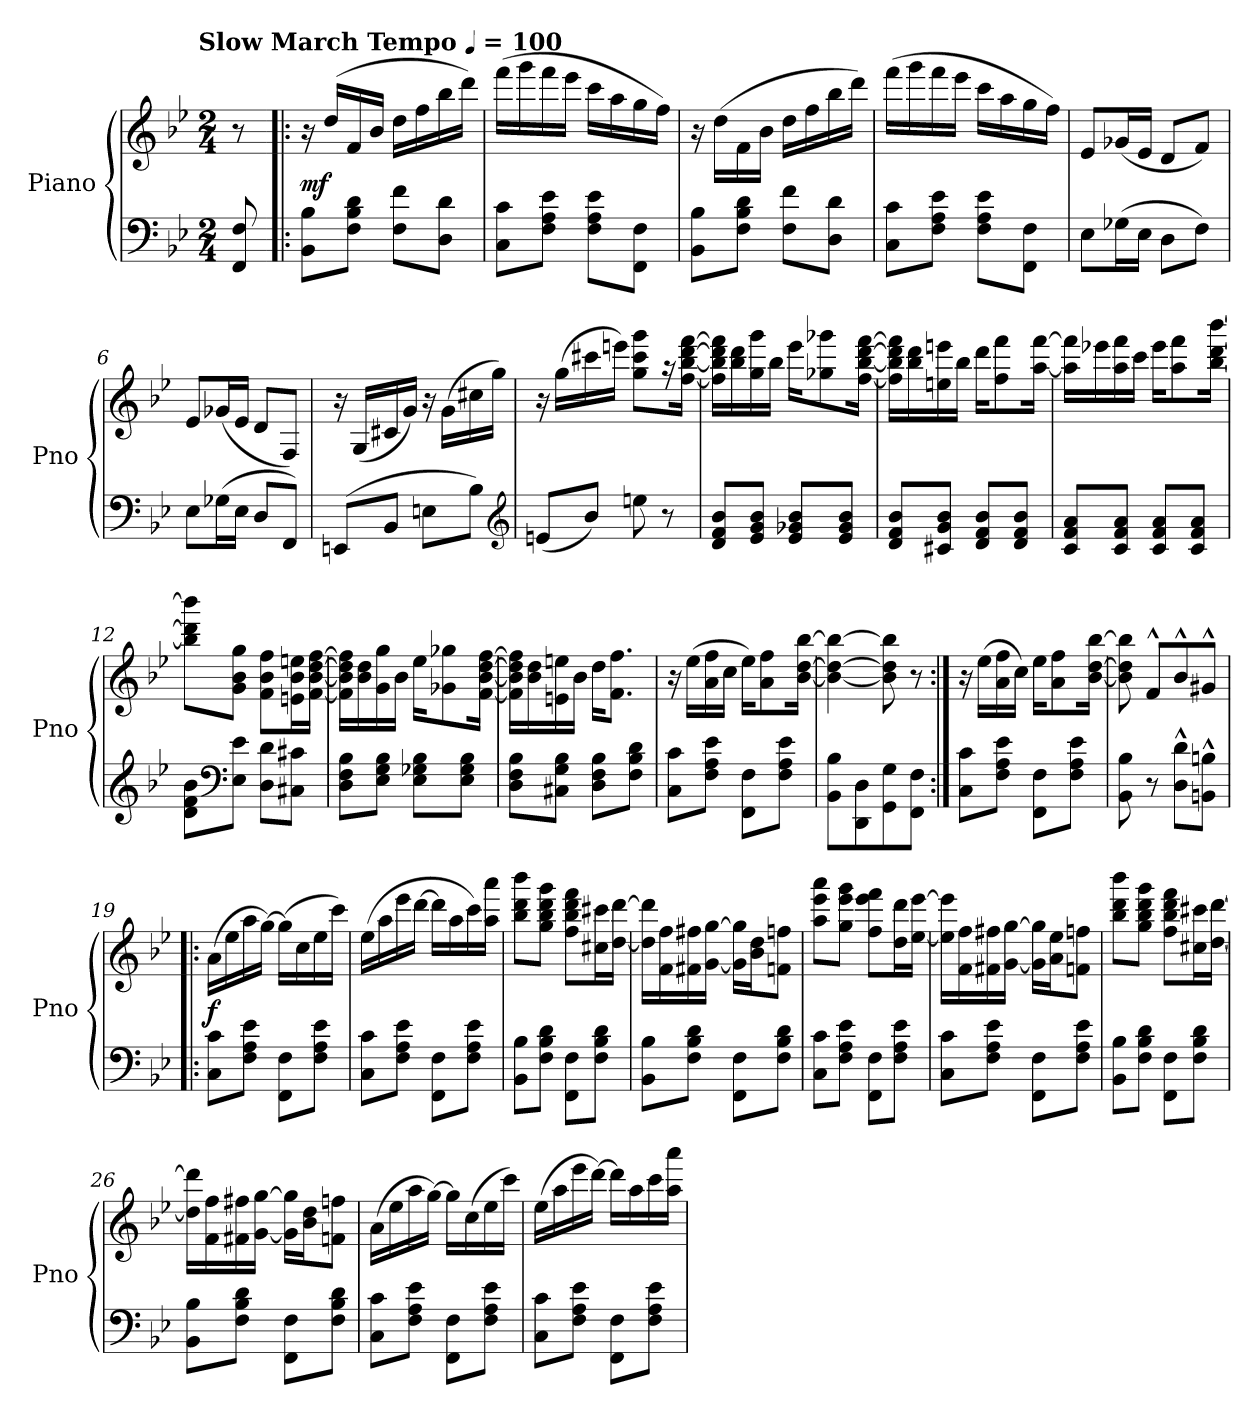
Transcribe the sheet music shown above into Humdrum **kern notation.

**kern	**kern	**dynam
*part1	*part1	*part1
*staff2	*staff1	*staff1/2
*I"Piano	*	*
*I'Pno	*	*
*clefF4	*clefG2	*
*k[b-e-]	*k[b-e-]	*
*B-:	*B-:	*
!!LO:TX:omd:t=Slow March Tempo [quarter] = 100
*M2/4	*M2/4	*
*MM100	*MM100	*
=	=	=
8FF 8F	8r	.
=1!|:	=1!|:	=1!|:
8BB- 8B-L	16r	mf
.	(>16ddLL	.
8F 8B- 8dJ	16f	.
.	16b-JJ	.
8F 8fL	16ddLL	.
.	16ff	.
8D 8dJ	16bb-	.
.	16dddJJ)	.
=2	=2	=2
8C 8cL	(16fffLL	.
.	16ggg	.
8F 8A 8e-J	16fff	.
.	16eee-JJ	.
8F 8A 8e-L	16cccLL	.
.	16aa	.
8FF 8FJ	16gg	.
.	16ffJJ)	.
=3	=3	=3
8BB- 8B-L	16r	.
.	(16dd\LL	.
8F 8B- 8dJ	16f\	.
.	16b-\JJ	.
8F 8fL	16ddLL	.
.	16ff	.
8D 8dJ	16bb-	.
.	16dddJJ)	.
=4	=4	=4
8C 8cL	(16fffLL	.
.	16ggg	.
8F 8A 8e-J	16fff	.
.	16eee-JJ	.
8F 8A 8e-L	16cccLL	.
.	16aa	.
8FF 8FJ	16gg	.
.	16ffJJ)	.
=5	=5	=5
8E-L	8e-L	.
(16G-XL	(16g-XL	.
16E-JJ	16e-JJ	.
8DL	8dL	.
8FJ)	8fJ)	.
=6	=6	=6
8E-L	8e-L	.
(>16G-XL	(16g-XL	.
16E-JJ	16e-JJ	.
8DL	8dL	.
8FFJ)	8FJ)	.
=7	=7	=7
(>8EEnL	16r	.
.	(16GLL	.
8BB-J	16c#X	.
.	16gJJ)	.
8EnL	16r	.
.	(16gLL	.
8B-J)	16cc#X	.
*clefG2	*	*
.	16ggJJ)	.
=8	=8	=8
(8enL	16r	.
.	(16ggLL	.
8b-J)	16ccc#X	.
.	16eeenJJ)	.
8een	8gg 8ccc# 8gggL	.
8r	16r	.
.	[16ff [16bb- [16ddd [16fffJk	.
=9	=9	=9
8d 8f 8b-L	16ff] 16bb-] 16ddd] 16fff]LL	.
.	16bb- 16ddd	.
8e- 8g 8b-J	16gg 16ggg	.
.	16bb-JJ	.
8e- 8g-X 8b-L	16eee-KL	.
.	8gg-X 8ggg-X	.
8e- 8g- 8b-J	.	.
.	[16ff [16bb- [16ddd [16fffJk	.
=10	=10	=10
8d 8f 8b-L	16ff] 16bb-] 16ddd] 16fff]LL	.
.	16bb- 16ddd	.
8c#X 8g 8b-J	16een 16eeen	.
.	16bb-JJ	.
8d 8f 8b-L	16dddKL	.
.	8ff 8fff	.
8d 8f 8b-J	.	.
.	[16aa [16fffJk	.
=11	=11	=11
8c 8f 8aL	16aa] 16fff]LL	.
.	16eee-X	.
8c 8f 8aJ	16aa 16fff	.
.	16cccJJ	.
8c 8f 8aL	16eee-KL	.
.	8aa 8fff	.
8c 8f 8aJ	.	.
.	[16bb- [16ddd [16bbb-Jk	.
=12	=12	=12
8d 8f 8b-L	8bb-] 8ddd] 8bbb-]L	.
*clefF4	*	*
8E- 8e-J	8g 8b- 8ggJ	.
8D 8dL	8f 8b- 8ffL	.
8C#X 8c#XJ	16en 16b- 16eenL	.
.	[16f [16b- [16dd [16ffJJ	.
=13	=13	=13
8D 8F 8B-L	16f] 16b-] 16dd] 16ff]LL	.
.	16b- 16dd	.
8E- 8G 8B-J	16g 16gg	.
.	16b-JJ	.
8E- 8G-X 8B-L	16ee-KL	.
.	8g-X 8gg-X	.
8E- 8G- 8B-J	.	.
.	[16f [16b- [16dd [16ffJk	.
=14	=14	=14
8D 8F 8B-L	16f] 16b-] 16dd] 16ff]LL	.
.	16b- 16dd	.
8C#X 8G 8B-J	16en 16een	.
.	16b-JJ	.
8D 8F 8B-L	16ddKL	.
.	8.f 8.ffJ	.
8F 8B- 8dJ	.	.
=15	=15	=15
8C 8cL	16r	.
.	(16ee-LL	.
8F 8A 8e-J	16a 16ff	.
.	16ccJJ	.
8FF 8FL	16ee-KL)	.
.	8a 8ff	.
8F 8A 8e-J	.	.
.	[16b- [16dd [16bb-Jk	.
=16	=16	=16
8BB-\ 8B-\L	4b-_ 4dd_ 4bb-_	.
8DD\ 8D\	.	.
8GG\ 8G\	8b-] 8dd] 8bb-]	.
8FF\ 8F\J	8r	.
=17:|!	=17:|!	=17:|!
8C 8cL	16r	.
.	(16ee-LL	.
8F 8A 8e-J	16a 16ff	.
.	16ccJJ)	.
8FF 8FL	16ee-KL	.
.	8a 8ff	.
8F 8A 8e-J	.	.
.	[16b- [16dd [16bb-Jk	.
=18	=18	=18
8BB- 8B-	8b-] 8dd] 8bb-]	.
8r	8f^^L	.
8D^^ 8d^^L	8b-^^	.
8BBn^^ 8Bn^^J	8g#X^^J	.
=19!|:	=19!|:	=19!|:
8C 8cL	(16aLL	f
.	16ee-	.
8F 8A 8e-J	16aa	.
.	[16ggJJ)	.
8FF 8FL	(16ggLL]	.
.	16cc	.
8F 8A 8e-J	16ee-	.
.	16cccJJ)	.
=20	=20	=20
8C 8cL	(16ee-LL	.
.	16aa	.
8F 8A 8e-J	16eee-	.
.	[16dddJJ	.
8FF 8FL	16dddLL]	.
.	16aa	.
8F 8A 8e-J	16ccc)	.
.	16aa 16aaaJJ	.
=21	=21	=21
8BB- 8B-L	8bb- 8ddd 8bbb-L	.
8F 8B- 8dJ	8gg 8bb- 8ddd 8gggJ	.
8FF 8FL	8ff 8bb- 8ddd 8fffL	.
8F 8B- 8dJ	16cc#X 16ccc#XL	.
.	[16dd [16dddJJ	.
=22	=22	=22
8BB- 8B-L	16dd] 16ddd]LL	.
.	16f 16ff	.
8F 8B- 8dJ	16f#X 16ff#X	.
.	[16g [16ggJJ	.
8FF 8FL	16g] 16gg]LL	.
.	16b- 16ddJ	.
8F 8B- 8dJ	8fn 8ffnJ	.
=23	=23	=23
8C 8cL	8aa 8eee- 8aaaL	.
8F 8A 8e-J	8gg 8eee- 8gggJ	.
8FF 8FL	8ff 8eee- 8fffL	.
8F 8A 8e-J	16dd 16dddL	.
.	[16ee- [16eee-JJ	.
=24	=24	=24
8C 8cL	16ee-] 16eee-]LL	.
.	16f 16ff	.
8F 8A 8e-J	16f#X 16ff#X	.
.	[16g [16ggJJ	.
8FF 8FL	16g] 16gg]LL	.
.	16a 16ee-J	.
8F 8A 8e-J	8fn 8ffnJ	.
=25	=25	=25
8BB- 8B-L	8bb- 8ddd 8bbb-L	.
8F 8B- 8dJ	8gg 8bb- 8ddd 8gggJ	.
8FF 8FL	8ff 8bb- 8ddd 8fffL	.
8F 8B- 8dJ	16cc#X 16ccc#XL	.
.	[16dd [16dddJJ	.
=26	=26	=26
8BB- 8B-L	16dd] 16ddd]LL	.
.	16f 16ff	.
8F 8B- 8dJ	16f#X 16ff#X	.
.	[16g [16ggJJ	.
8FF 8FL	16g] 16gg]LL	.
.	16b- 16ddJ	.
8F 8B- 8dJ	8fn 8ffnJ	.
=27	=27	=27
8C 8cL	(16aLL	.
.	16ee-	.
8F 8A 8e-J	16aa	.
.	[16ggJJ)	.
8FF 8FL	16ggLL]	.
.	(16cc	.
8F 8A 8e-J	16ee-	.
.	16cccJJ)	.
=28	=28	=28
8C 8cL	(16ee-LL	.
.	16aa	.
8F 8A 8e-J	16eee-	.
.	[16dddJJ)	.
8FF 8FL	16dddLL]	.
.	16aa	.
8F 8A 8e-J	16ccc	.
.	16aa 16aaaJJ	.
=	=	=
*-	*-	*-
